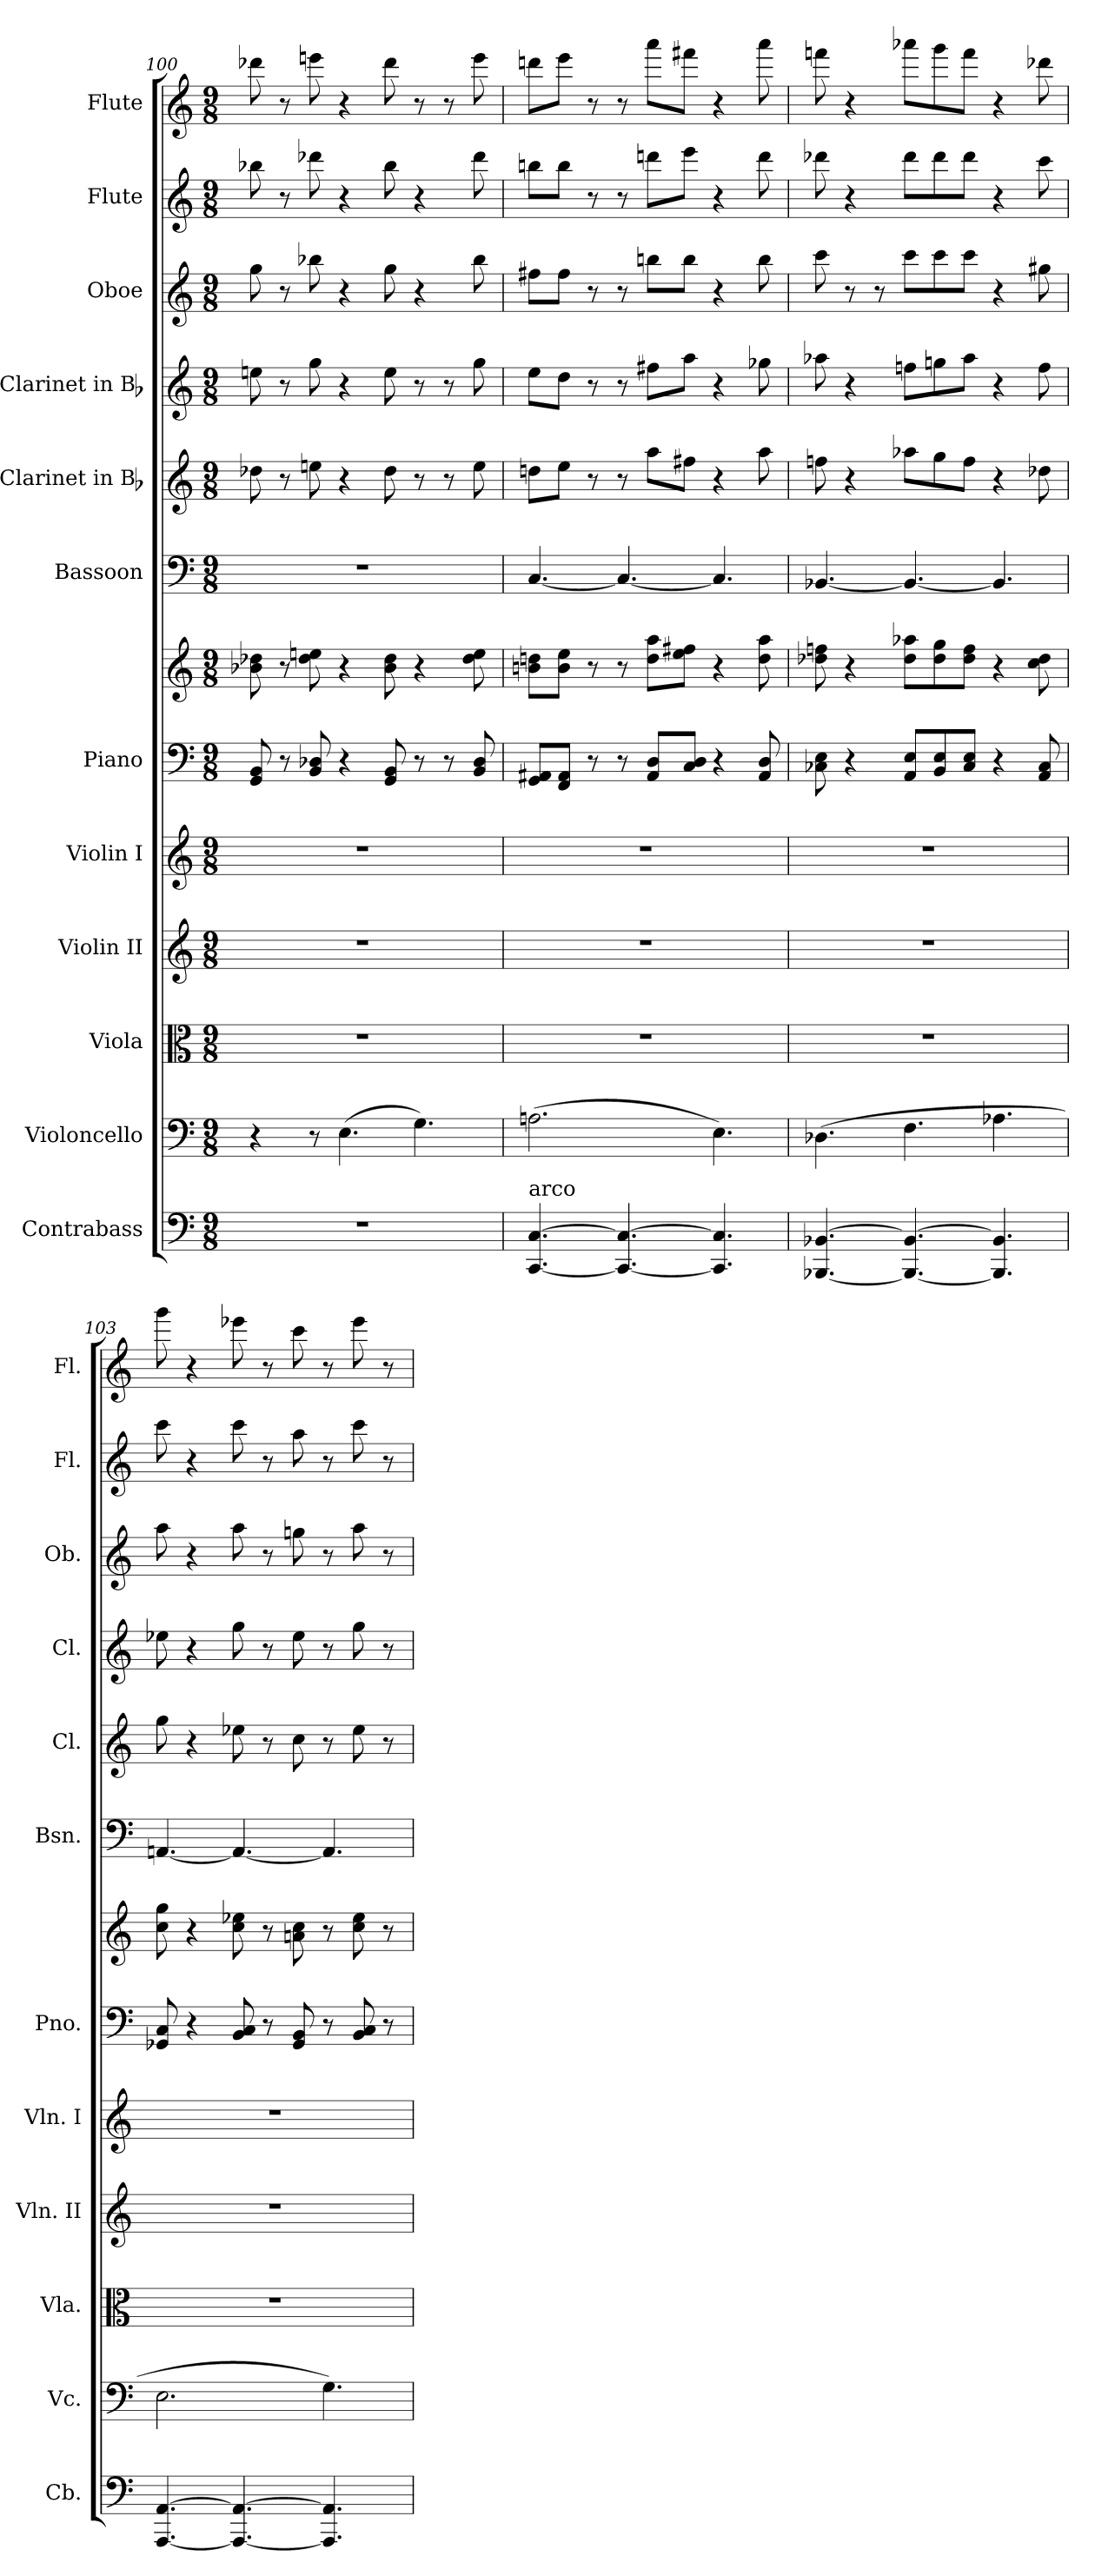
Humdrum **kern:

**kern	**kern	**kern	**kern	**kern	**kern	**kern	**kern	**kern	**kern	**kern	**kern	**kern
*part12	*part11	*part10	*part9	*part8	*part7	*part7	*part6	*part5	*part4	*part3	*part2	*part1
*staff13	*staff12	*staff11	*staff10	*staff9	*staff8	*staff7	*staff6	*staff5	*staff4	*staff3	*staff2	*staff1
*I"Contrabass	*I"Violoncello	*I"Viola	*I"Violin II	*I"Violin I	*I"Piano	*	*I"Bassoon	*I"Clarinet in Bb	*I"Clarinet in Bb	*I"Oboe	*I"Flute	*I"Flute
*I'Cb.	*I'Vc.	*I'Vla.	*I'Vln. II	*I'Vln. I	*I'Pno.	*	*I'Bsn.	*I'Cl.	*I'Cl.	*I'Ob.	*I'Fl.	*I'Fl.
*clefF4	*clefF4	*clefC3	*clefG2	*clefG2	*clefF4	*clefG2	*clefF4	*clefG2	*clefG2	*clefG2	*clefG2	*clefG2
*k[]	*k[]	*k[]	*k[]	*k[]	*k[]	*k[]	*k[]	*k[]	*k[]	*k[]	*k[]	*k[]
*M9/8	*M9/8	*M9/8	*M9/8	*M9/8	*M9/8	*M9/8	*M9/8	*M9/8	*M9/8	*M9/8	*M9/8	*M9/8
=100	=100	=100	=100	=100	=100	=100	=100	=100	=100	=100	=100	=100
8%9r	4r	8%9r	8%9r	8%9r	8GG 8BB	8b-X 8dd-X	8%9r	8dd-X	8een	8gg	8bb-X	8ddd-X
.	.	.	.	.	8r	8r	.	8r	8r	8r	8r	8r
.	8r	.	.	.	8BB 8D-X	8dd- 8een	.	8een	8gg	8bb-X	8ddd-X	8eeen
.	(4.E	.	.	.	4r	4r	.	4r	4r	4r	4r	4r
.	.	.	.	.	8GG 8BB	8b- 8dd-	.	8dd-	8ee	8gg	8bb-	8ddd-
.	4.G)	.	.	.	8r	4r	.	8r	8r	4r	4r	8r
.	.	.	.	.	8r	.	.	8r	8r	.	.	8r
.	.	.	.	.	8BB 8D-	8dd- 8ee	.	8ee	8gg	8bb-	8ddd-	8eee
=101	=101	=101	=101	=101	=101	=101	=101	=101	=101	=101	=101	=101
!LO:TX:a:t=arco	!	!	!	!	!	!	!	!	!	!	!	!
[4.CC [4.C	(2.An	8%9r	8%9r	8%9r	8GG 8AA#XL	8bn 8ddnL	[4.C	8ddnL	8eeL	8ff#XL	8bbnL	8dddnL
.	.	.	.	.	8FF 8AA#J	8b 8eeJ	.	8eeJ	8ddJ	8ff#J	8bbJ	8eeeJ
.	.	.	.	.	8r	8r	.	8r	8r	8r	8r	8r
4.CC_ 4.C_	.	.	.	.	8r	8r	4.C_	8r	8r	8r	8r	8r
.	.	.	.	.	8AA# 8DL	8dd 8aaL	.	8aaL	8ff#XL	8bbnL	8dddnL	8aaaL
.	.	.	.	.	8C 8DJ	8ee 8ff#XJ	.	8ff#XJ	8aaJ	8bbJ	8eeeJ	8fff#XJ
4.CC] 4.C]	4.E)	.	.	.	4r	4r	4.C]	4r	4r	4r	4r	4r
.	.	.	.	.	8AA# 8D	8dd 8aa	.	8aa	8gg-X	8bb	8ddd	8aaa
=102	=102	=102	=102	=102	=102	=102	=102	=102	=102	=102	=102	=102
[4.BBB-X [4.BB-X	(4.D-X	8%9r	8%9r	8%9r	8C-X 8E	8dd-X 8ffn	[4.BB-X	8ffn	8aa-X	8ccc	8ddd-X	8fffn
.	.	.	.	.	4r	4r	.	4r	4r	8r	4r	4r
.	.	.	.	.	.	.	.	.	.	8r	.	.
4.BBB-_ 4.BB-_	4.F	.	.	.	8AA 8EL	8dd- 8aa-XL	4.BB-_	8aa-XL	8ffnL	8cccL	8ddd-L	8aaa-XL
.	.	.	.	.	8BB 8E	8dd- 8gg	.	8gg	8ggn	8ccc	8ddd-	8ggg
.	.	.	.	.	8C- 8EJ	8dd- 8ffJ	.	8ffJ	8aa-J	8cccJ	8ddd-J	8fffJ
4.BBB-] 4.BB-]	4.A-X	.	.	.	4r	4r	4.BB-]	4r	4r	4r	4r	4r
.	.	.	.	.	8AA 8C-	8cc 8dd-	.	8dd-X	8ff	8gg#X	8ccc	8ddd-X
=103	=103	=103	=103	=103	=103	=103	=103	=103	=103	=103	=103	=103
[4.AAA [4.AA	2.E	8%9r	8%9r	8%9r	8GG-X 8C	8cc 8gg	[4.AAn	8gg	8ee-X	8aa	8ccc	8ggg
.	.	.	.	.	4r	4r	.	4r	4r	4r	4r	4r
4.AAA_ 4.AA_	.	.	.	.	8BB 8C	8cc 8ee-X	4.AA_	8ee-X	8gg	8aa	8ccc	8eee-X
.	.	.	.	.	8r	8r	.	8r	8r	8r	8r	8r
.	.	.	.	.	8GG- 8BB	8an 8cc	.	8cc	8ee-	8ggn	8aa	8ccc
4.AAA] 4.AA]	4.G)	.	.	.	8r	8r	4.AA]	8r	8r	8r	8r	8r
.	.	.	.	.	8BB 8C	8cc 8ee-	.	8ee-	8gg	8aa	8ccc	8eee-
.	.	.	.	.	8r	8r	.	8r	8r	8r	8r	8r
=	=	=	=	=	=	=	=	=	=	=	=	=
*-	*-	*-	*-	*-	*-	*-	*-	*-	*-	*-	*-	*-
